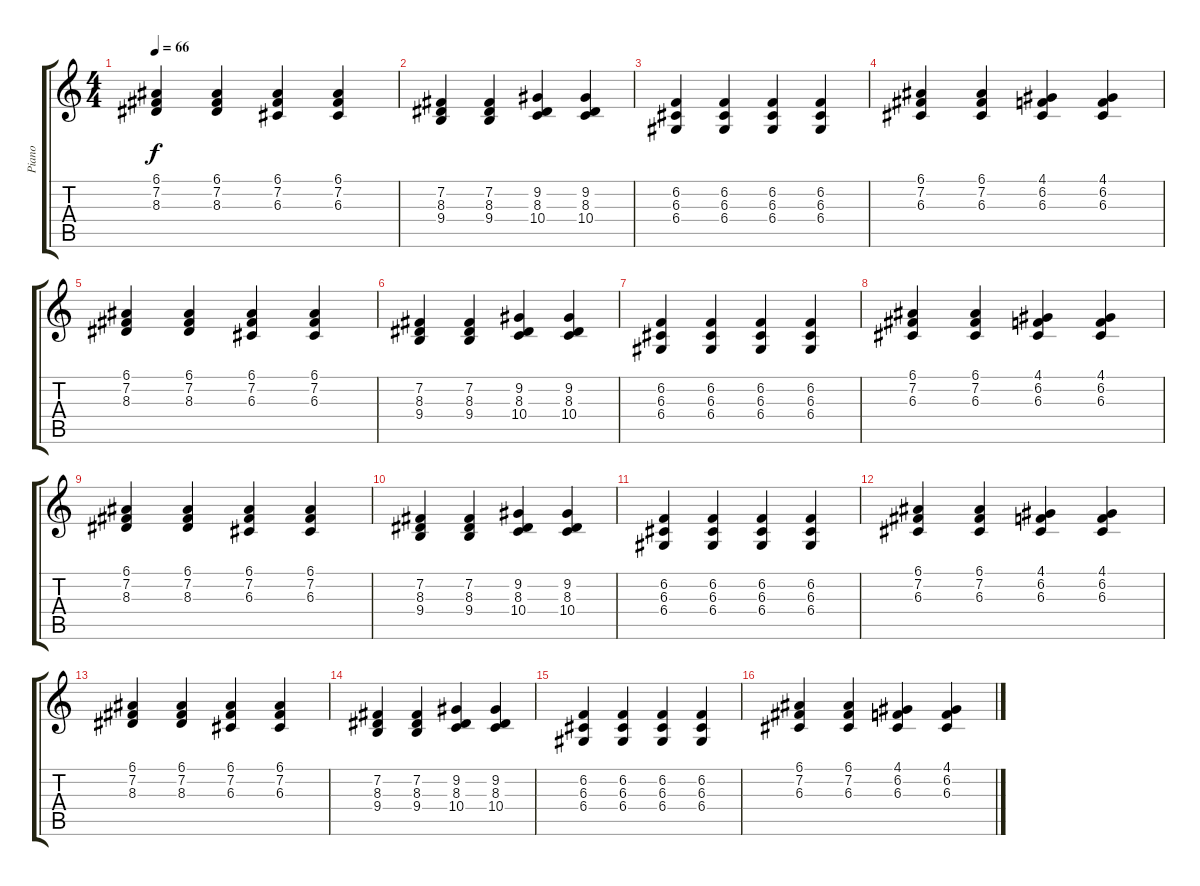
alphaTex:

\track ("Piano" "Piano") {instrument acousticgrandpiano}
\staff {score tabs}
\tuning (E4 B3 G3 D3 A2 E2) {hide}
\ts (4 4)
\tempo 66
\clef g2
\ks c
(6.1 7.2 8.3).4{dy f} (6.1 7.2 8.3).4 (6.1 7.2 6.3).4 (6.1 7.2 6.3).4 |
(7.2 8.3 9.4).4 (7.2 8.3 9.4).4 (9.2 8.3 10.4).4 (9.2 8.3 10.4).4 |
(6.2 6.3 6.4).4 (6.2 6.3 6.4).4 (6.2 6.3 6.4).4 (6.2 6.3 6.4).4 |
(6.1 7.2 6.3).4 (6.1 7.2 6.3).4 (4.1 6.2 6.3).4 (4.1 6.2 6.3).4 |
(6.1 7.2 8.3).4 (6.1 7.2 8.3).4 (6.1 7.2 6.3).4 (6.1 7.2 6.3).4 |
(7.2 8.3 9.4).4 (7.2 8.3 9.4).4 (9.2 8.3 10.4).4 (9.2 8.3 10.4).4 |
(6.2 6.3 6.4).4 (6.2 6.3 6.4).4 (6.2 6.3 6.4).4 (6.2 6.3 6.4).4 |
(6.1 7.2 6.3).4 (6.1 7.2 6.3).4 (4.1 6.2 6.3).4 (4.1 6.2 6.3).4 |
(6.1 7.2 8.3).4 (6.1 7.2 8.3).4 (6.1 7.2 6.3).4 (6.1 7.2 6.3).4 |
(7.2 8.3 9.4).4 (7.2 8.3 9.4).4 (9.2 8.3 10.4).4 (9.2 8.3 10.4).4 |
(6.2 6.3 6.4).4 (6.2 6.3 6.4).4 (6.2 6.3 6.4).4 (6.2 6.3 6.4).4 |
(6.1 7.2 6.3).4 (6.1 7.2 6.3).4 (4.1 6.2 6.3).4 (4.1 6.2 6.3).4 |
(6.1 7.2 8.3).4 (6.1 7.2 8.3).4 (6.1 7.2 6.3).4 (6.1 7.2 6.3).4 |
(7.2 8.3 9.4).4 (7.2 8.3 9.4).4 (9.2 8.3 10.4).4 (9.2 8.3 10.4).4 |
(6.2 6.3 6.4).4 (6.2 6.3 6.4).4 (6.2 6.3 6.4).4 (6.2 6.3 6.4).4 |
(6.1 7.2 6.3).4 (6.1 7.2 6.3).4 (4.1 6.2 6.3).4 (4.1 6.2 6.3).4
